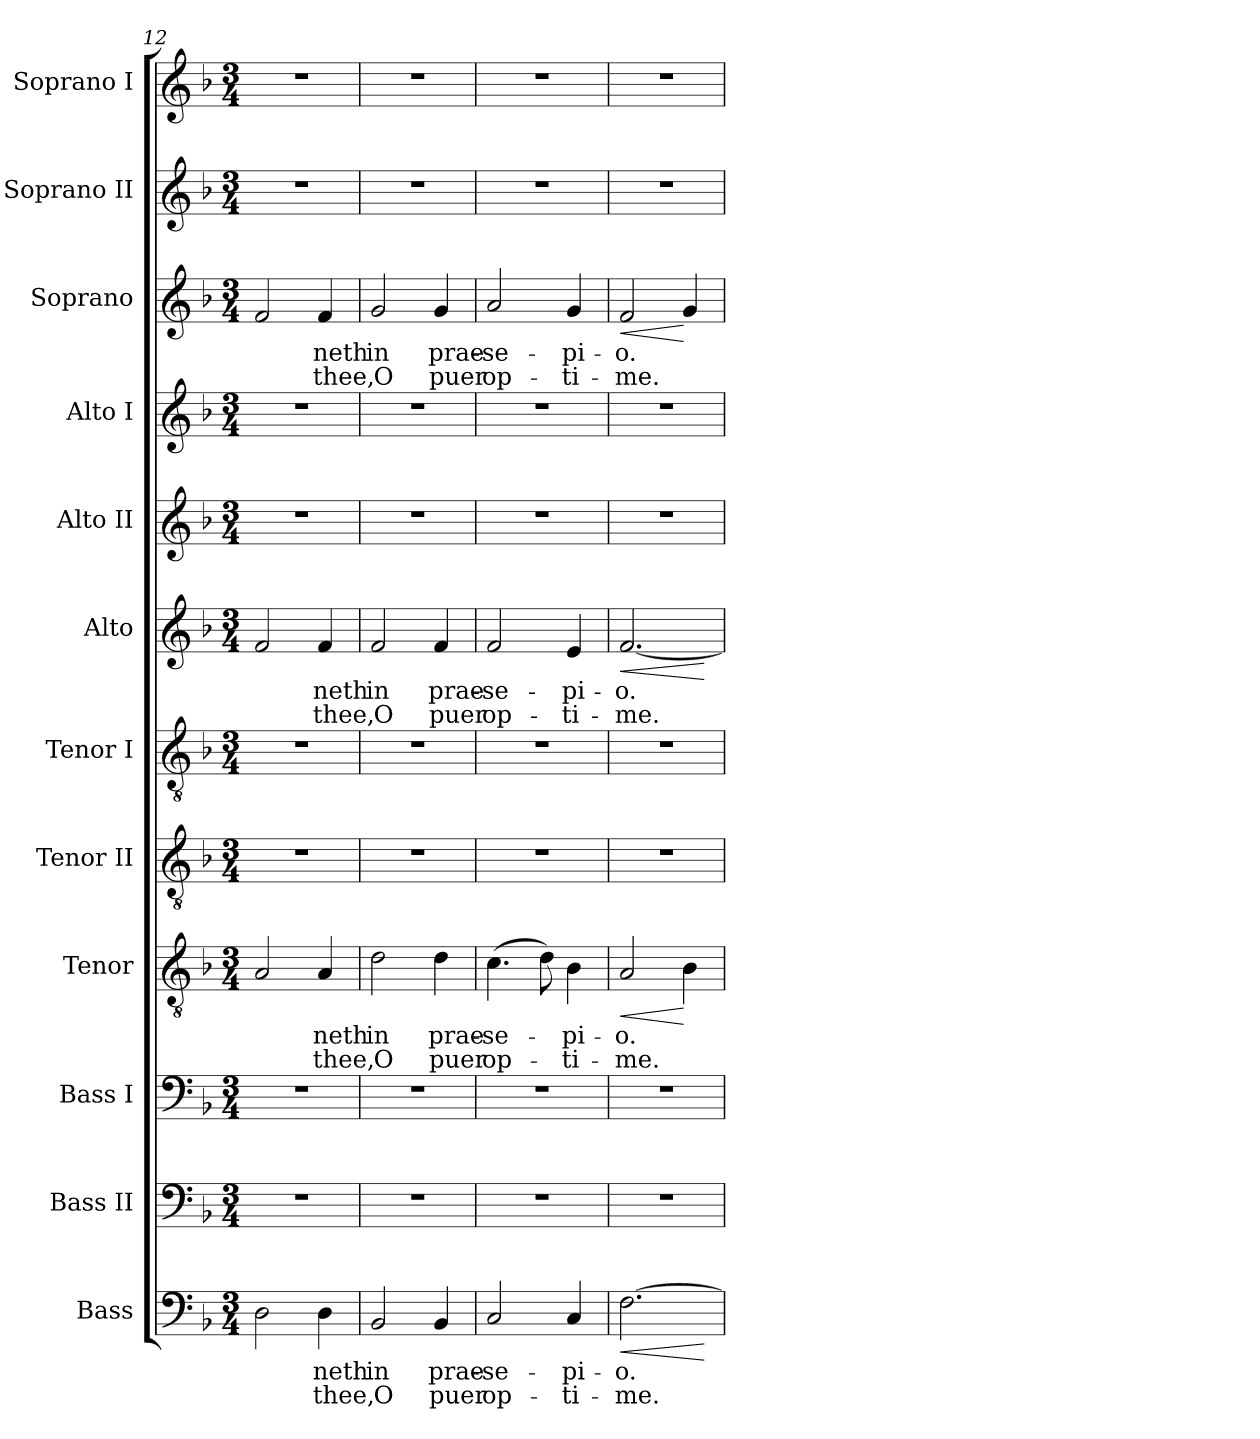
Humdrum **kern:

**kern	**text	**text	**dynam	**kern	**kern	**kern	**text	**text	**dynam	**kern	**kern	**kern	**text	**text	**dynam	**kern	**kern	**kern	**text	**text	**dynam	**kern	**kern
*part12	*part12	*part12	*part12	*part11	*part10	*part9	*part9	*part9	*part9	*part8	*part7	*part6	*part6	*part6	*part6	*part5	*part4	*part3	*part3	*part3	*part3	*part2	*part1
*staff12	*staff12	*staff12	*staff12	*staff11	*staff10	*staff9	*staff9	*staff9	*staff9	*staff8	*staff7	*staff6	*staff6	*staff6	*staff6	*staff5	*staff4	*staff3	*staff3	*staff3	*staff3	*staff2	*staff1
*I"Bass	*	*	*	*I"Bass II	*I"Bass I	*I"Tenor	*	*	*	*I"Tenor II	*I"Tenor I	*I"Alto	*	*	*	*I"Alto II	*I"Alto I	*I"Soprano	*	*	*	*I"Soprano II	*I"Soprano I
*I'B.	*	*	*	*I'B II.	*I'B I.	*I'T.	*	*	*	*I'T II.	*	*I'A.	*	*	*	*I'A II.	*I'A I.	*I'S.	*	*	*	*I'S II.	*I'S I.
*clefF4	*	*	*	*clefF4	*clefF4	*clefGv2	*	*	*	*clefGv2	*clefGv2	*clefG2	*	*	*	*clefG2	*clefG2	*clefG2	*	*	*	*clefG2	*clefG2
*	*	*	*	*	*	*ITrd7c12	*	*	*	*ITrd7c12	*ITrd7c12	*	*	*	*	*	*	*	*	*	*	*	*
*k[b-]	*	*	*	*k[b-]	*k[b-]	*k[b-]	*	*	*	*k[b-]	*k[b-]	*k[b-]	*	*	*	*k[b-]	*k[b-]	*k[b-]	*	*	*	*k[b-]	*k[b-]
*F:	*	*	*	*F:	*F:	*F:	*	*	*	*F:	*F:	*F:	*	*	*	*F:	*F:	*F:	*	*	*	*F:	*F:
*M3/4	*	*	*	*M3/4	*M3/4	*M3/4	*	*	*	*M3/4	*M3/4	*M3/4	*	*	*	*M3/4	*M3/4	*M3/4	*	*	*	*M3/4	*M3/4
=12	=12	=12	=12	=12	=12	=12	=12	=12	=12	=12	=12	=12	=12	=12	=12	=12	=12	=12	=12	=12	=12	=12	=12
!	!	!	!	!LO:N:vis=1	!LO:N:vis=1	!	!	!	!	!LO:N:vis=1	!LO:N:vis=1	!	!	!	!	!LO:N:vis=1	!LO:N:vis=1	!	!	!	!	!LO:N:vis=1	!LO:N:vis=1
2Di\	.	.	.	2.r	2.r	2AAi/	.	.	.	2.r	2.r	2fi/	.	.	.	2.r	2.r	2fi/	.	.	.	2.r	2.r
!	!LO:LY:b:color=#000000	!LO:LY:b:color=#000000	!	!	!	!	!	!	!	!	!	!	!	!	!	!	!	!	!	!	!	!	!
!	!	!	!	!	!	!	!LO:LY:b:color=#000000	!LO:LY:b:color=#000000	!	!	!	!	!	!	!	!	!	!	!	!	!	!	!
!	!	!	!	!	!	!	!	!	!	!	!	!	!LO:LY:b:color=#000000	!LO:LY:b:color=#000000	!	!	!	!	!	!	!	!	!
!	!	!	!	!	!	!	!	!	!	!	!	!	!	!	!	!	!	!	!LO:LY:b:color=#000000	!LO:LY:b:color=#000000	!	!	!
4Di\	-neth	thee,	.	.	.	4AAi/	-neth	thee,	.	.	.	4fi/	-neth	thee,	.	.	.	4fi/	-neth	thee,	.	.	.
=13	=13	=13	=13	=13	=13	=13	=13	=13	=13	=13	=13	=13	=13	=13	=13	=13	=13	=13	=13	=13	=13	=13	=13
!	!LO:LY:b:color=#000000	!LO:LY:b:color=#000000	!	!LO:N:vis=1	!LO:N:vis=1	!	!	!	!	!	!	!	!	!	!	!	!	!	!	!	!	!	!
!	!	!	!	!	!	!	!LO:LY:b:color=#000000	!LO:LY:b:color=#000000	!	!LO:N:vis=1	!LO:N:vis=1	!	!	!	!	!	!	!	!	!	!	!	!
!	!	!	!	!	!	!	!	!	!	!	!	!	!LO:LY:b:color=#000000	!LO:LY:b:color=#000000	!	!LO:N:vis=1	!LO:N:vis=1	!	!	!	!	!	!
!	!	!	!	!	!	!	!	!	!	!	!	!	!	!	!	!	!	!	!LO:LY:b:color=#000000	!LO:LY:b:color=#000000	!	!LO:N:vis=1	!LO:N:vis=1
2BB-i/	in	O	.	2.r	2.r	2Di\	in	O	.	2.r	2.r	2fi/	in	O	.	2.r	2.r	2gi/	in	O	.	2.r	2.r
!	!LO:LY:b:color=#000000	!LO:LY:b:color=#000000	!	!	!	!	!	!	!	!	!	!	!	!	!	!	!	!	!	!	!	!	!
!	!	!	!	!	!	!	!LO:LY:b:color=#000000	!LO:LY:b:color=#000000	!	!	!	!	!	!	!	!	!	!	!	!	!	!	!
!	!	!	!	!	!	!	!	!	!	!	!	!	!LO:LY:b:color=#000000	!LO:LY:b:color=#000000	!	!	!	!	!	!	!	!	!
!	!	!	!	!	!	!	!	!	!	!	!	!	!	!	!	!	!	!	!LO:LY:b:color=#000000	!LO:LY:b:color=#000000	!	!	!
4BB-i/	prae-	puer	.	.	.	4Di\	prae-	puer	.	.	.	4fi/	prae-	puer	.	.	.	4gi/	prae-	puer	.	.	.
=14	=14	=14	=14	=14	=14	=14	=14	=14	=14	=14	=14	=14	=14	=14	=14	=14	=14	=14	=14	=14	=14	=14	=14
!	!LO:LY:b:color=#000000	!LO:LY:b:color=#000000	!	!LO:N:vis=1	!LO:N:vis=1	!	!	!	!	!	!	!	!	!	!	!	!	!	!	!	!	!	!
!	!	!	!	!	!	!	!LO:LY:b:color=#000000	!LO:LY:b:color=#000000	!	!LO:N:vis=1	!LO:N:vis=1	!	!	!	!	!	!	!	!	!	!	!	!
!	!	!	!	!	!	!	!	!	!	!	!	!	!LO:LY:b:color=#000000	!LO:LY:b:color=#000000	!	!LO:N:vis=1	!LO:N:vis=1	!	!	!	!	!	!
!	!	!	!	!	!	!	!	!	!	!	!	!	!	!	!	!	!	!	!LO:LY:b:color=#000000	!LO:LY:b:color=#000000	!	!LO:N:vis=1	!LO:N:vis=1
2Ci/	-se-	op-	.	2.r	2.r	(4.Ci\	-se-	op-	.	2.r	2.r	2fi/	-se-	op-	.	2.r	2.r	2ai/	-se-	op-	.	2.r	2.r
.	.	.	.	.	.	8Di\)	.	.	.	.	.	.	.	.	.	.	.	.	.	.	.	.	.
!	!LO:LY:b:color=#000000	!LO:LY:b:color=#000000	!	!	!	!	!	!	!	!	!	!	!	!	!	!	!	!	!	!	!	!	!
!	!	!	!	!	!	!	!LO:LY:b:color=#000000	!LO:LY:b:color=#000000	!	!	!	!	!	!	!	!	!	!	!	!	!	!	!
!	!	!	!	!	!	!	!	!	!	!	!	!	!LO:LY:b:color=#000000	!LO:LY:b:color=#000000	!	!	!	!	!	!	!	!	!
!	!	!	!	!	!	!	!	!	!	!	!	!	!	!	!	!	!	!	!LO:LY:b:color=#000000	!LO:LY:b:color=#000000	!	!	!
4Ci/	-pi-	-ti-	.	.	.	4BB-i\	-pi-	-ti-	.	.	.	4ei/	-pi-	-ti-	.	.	.	4gi/	-pi-	-ti-	.	.	.
!!LO:PB:g=z
=15	=15	=15	=15	=15	=15	=15	=15	=15	=15	=15	=15	=15	=15	=15	=15	=15	=15	=15	=15	=15	=15	=15	=15
!	!LO:LY:b:color=#000000	!LO:LY:b:color=#000000	!LO:HP:b	!LO:N:vis=1	!LO:N:vis=1	!	!	!	!	!	!	!	!	!	!	!	!	!	!	!	!	!	!
!	!	!	!	!	!	!	!LO:LY:b:color=#000000	!LO:LY:b:color=#000000	!LO:HP:b	!LO:N:vis=1	!LO:N:vis=1	!	!	!	!	!	!	!	!	!	!	!	!
!	!	!	!	!	!	!	!	!	!	!	!	!	!LO:LY:b:color=#000000	!LO:LY:b:color=#000000	!LO:HP:b	!LO:N:vis=1	!LO:N:vis=1	!	!	!	!	!	!
!	!	!	!	!	!	!	!	!	!	!	!	!	!	!	!	!	!	!	!LO:LY:b:color=#000000	!LO:LY:b:color=#000000	!LO:HP:b	!LO:N:vis=1	!LO:N:vis=1
[>2.Fi\	-o.	-me.	<	2.r	2.r	2AAi/	-o.	-me.	<	2.r	2.r	[<2.fi/	-o.	-me.	<	2.r	2.r	2fi/	-o.	-me.	<	2.r	2.r
.	.	.	.	.	.	4BB-i\	.	.	[	.	.	.	.	.	.	.	.	4gi/	.	.	[	.	.
.	.	.	[	.	.	.	.	.	.	.	.	.	.	.	[	.	.	.	.	.	.	.	.
=	=	=	=	=	=	=	=	=	=	=	=	=	=	=	=	=	=	=	=	=	=	=	=
*-	*-	*-	*-	*-	*-	*-	*-	*-	*-	*-	*-	*-	*-	*-	*-	*-	*-	*-	*-	*-	*-	*-	*-
